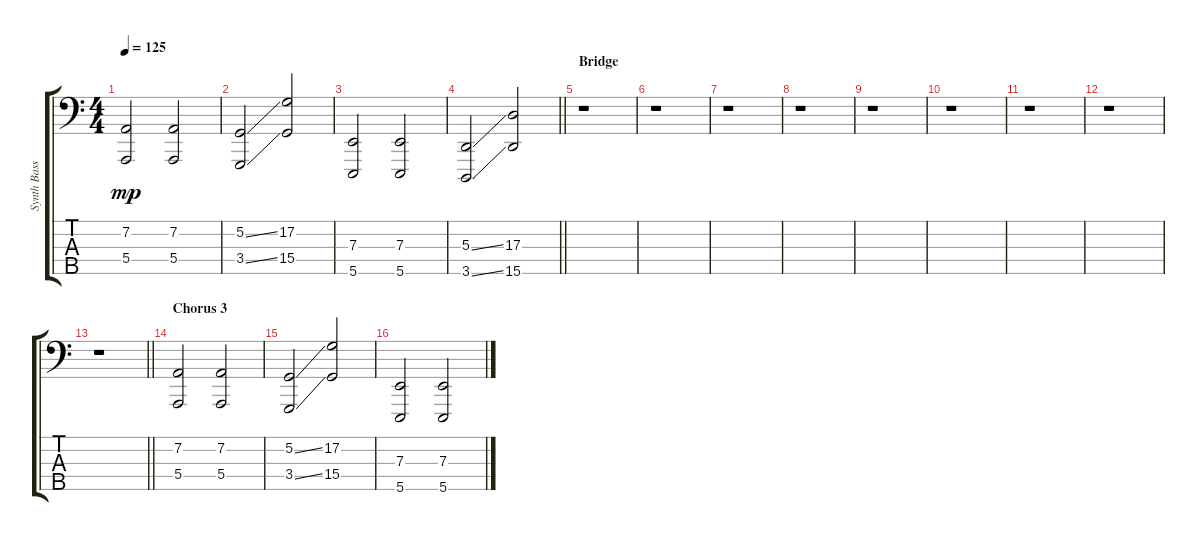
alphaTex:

\track ("Synth Bass" "Synth Bass") {instrument synthbrass1}
\staff {score tabs}
\tuning (G2 D2 A1 E1 B0) {hide}
\ts (4 4)
\tempo 125
\clef f4
\ks c
(7.2 5.4).2{dy mp} (7.2 5.4).2 |
(5.2{ss} 3.4{ss}).2 (17.2 15.4).2 |
(7.3 5.5).2 (7.3 5.5).2 |
\barLineRight lightlight
(5.3{ss} 3.5{ss}).2 (17.3 15.5).2 |
\section ("" "Bridge")
r.1 |
r.1 |
r.1 |
r.1 |
r.1 |
r.1 |
r.1 |
r.1 |
\barLineRight lightlight
r.1 |
\section ("" "Chorus 3")
(7.2 5.4).2 (7.2 5.4).2 |
(5.2{ss} 3.4{ss}).2 (17.2 15.4).2 |
(7.3 5.5).2 (7.3 5.5).2
